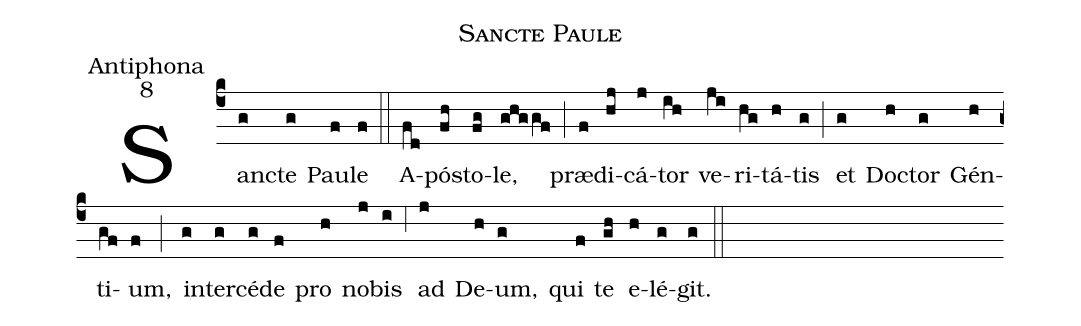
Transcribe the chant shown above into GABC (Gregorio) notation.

name:Sancte Paule;
office-part:Antiphona;
mode:8;
%%
(c4) San(g)cte(g) Pau(f)le(f) (::)
A(fd)pó(fh)sto(fg)le,(ghggf) (;) præ(f)di(hj)cá(j)tor(ih) ve(ji)ri(hg)tá(h)tis(g) (;) et(g) Do(h)ctor(g) Gén(h)ti(gf)um,(f) (;) in(g)ter(g)cé(g)de(f) pro(h) no(j)bis(i) (,6) ad(j) De(h)um,(g) qui(f) te(gh) e(h)lé(g)git.(g) (::)
